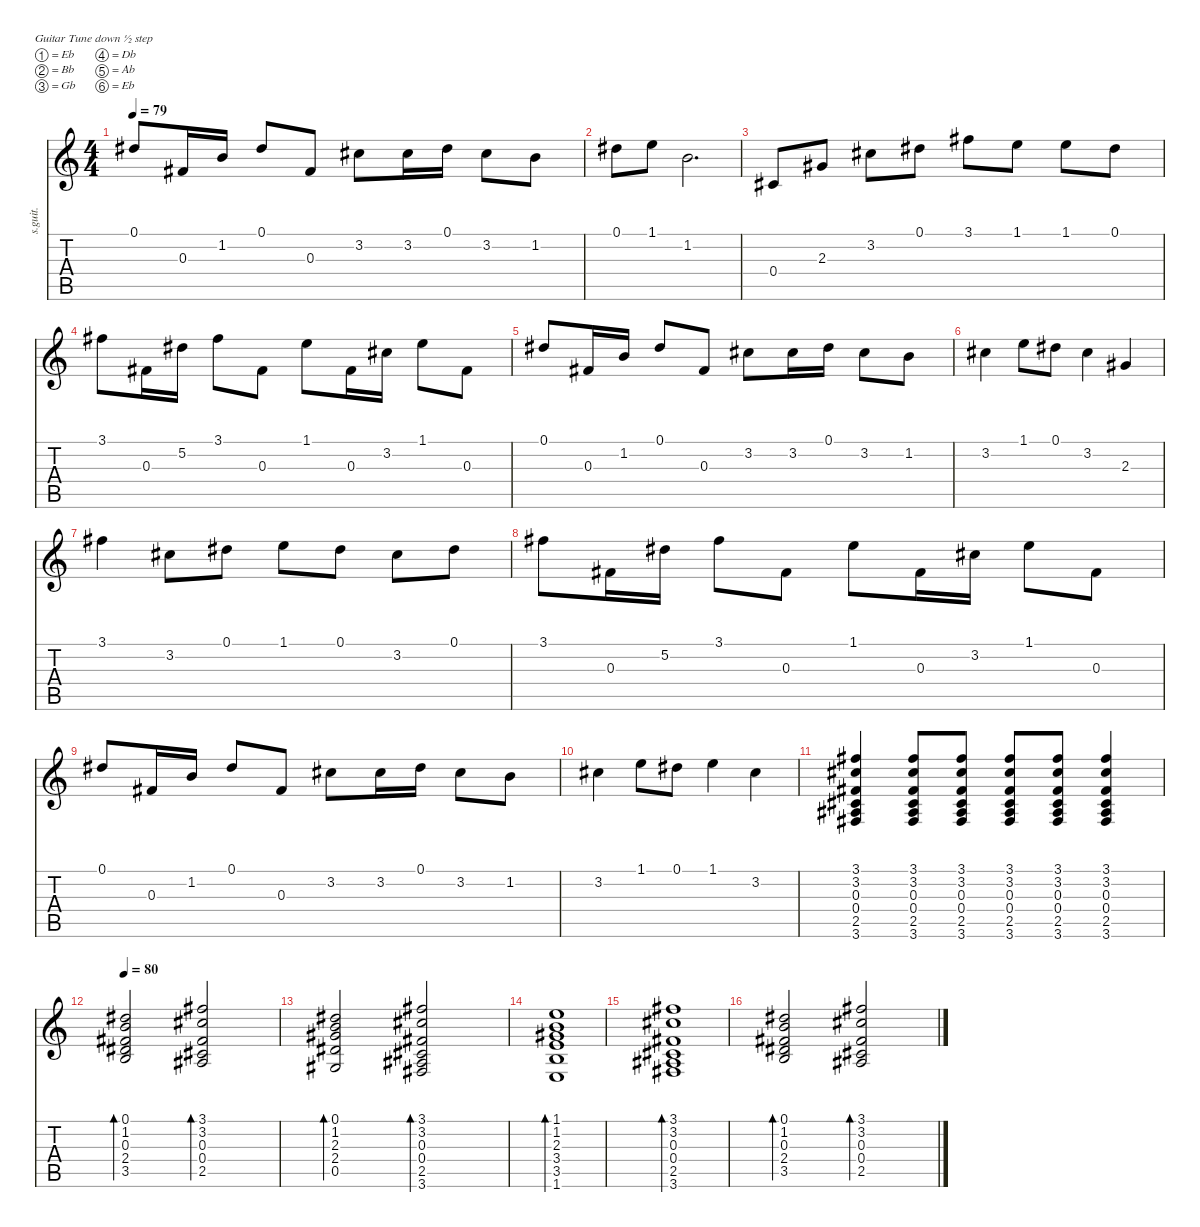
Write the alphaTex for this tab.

\defaultSystemsLayout 4
\hideDynamics
\bracketExtendMode nobrackets
\track ("Slash (Rhythm)" "s.guit.") {instrument electricguitarclean}
\staff {score tabs}
\tuning (Eb4 Bb3 Gb3 Db3 Ab2 Eb2)
\ts (4 4)
\tempo 79
\clef g2
\ks c
0.1{acc #}.8{lyrics (0 "") lyrics (1 "") lyrics (2 "") lyrics (3 "") lyrics (4 "") dy mp} 0.3{acc #}.16{lyrics (0 "") lyrics (1 "") lyrics (2 "") lyrics (3 "") lyrics (4 "")} 1.2.16{lyrics (0 "") lyrics (1 "") lyrics (2 "") lyrics (3 "") lyrics (4 "")} 0.1{acc #}.8{lyrics (0 "") lyrics (1 "") lyrics (2 "") lyrics (3 "") lyrics (4 "")} 0.3{acc #}.8{lyrics (0 "") lyrics (1 "") lyrics (2 "") lyrics (3 "") lyrics (4 "")} 3.2{acc #}.8{lyrics (0 "") lyrics (1 "") lyrics (2 "") lyrics (3 "") lyrics (4 "")} 3.2{acc #}.16{lyrics (0 "") lyrics (1 "") lyrics (2 "") lyrics (3 "") lyrics (4 "")} 0.1{acc #}.16{lyrics (0 "") lyrics (1 "") lyrics (2 "") lyrics (3 "") lyrics (4 "")} 3.2{acc #}.8{lyrics (0 "") lyrics (1 "") lyrics (2 "") lyrics (3 "") lyrics (4 "")} 1.2.8{lyrics (0 "") lyrics (1 "") lyrics (2 "") lyrics (3 "") lyrics (4 "")} |
0.1{acc #}.8{lyrics (0 "") lyrics (1 "") lyrics (2 "") lyrics (3 "") lyrics (4 "")} 1.1.8{lyrics (0 "") lyrics (1 "") lyrics (2 "") lyrics (3 "") lyrics (4 "")} 1.2.2{d lyrics (0 "") lyrics (1 "") lyrics (2 "") lyrics (3 "") lyrics (4 "")} |
0.4{acc #}.8{lyrics (0 "") lyrics (1 "") lyrics (2 "") lyrics (3 "") lyrics (4 "")} 2.3{acc #}.8{lyrics (0 "") lyrics (1 "") lyrics (2 "") lyrics (3 "") lyrics (4 "")} 3.2{acc #}.8{lyrics (0 "") lyrics (1 "") lyrics (2 "") lyrics (3 "") lyrics (4 "")} 0.1{acc #}.8{lyrics (0 "") lyrics (1 "") lyrics (2 "") lyrics (3 "") lyrics (4 "")} 3.1{acc #}.8{lyrics (0 "") lyrics (1 "") lyrics (2 "") lyrics (3 "") lyrics (4 "")} 1.1.8{lyrics (0 "") lyrics (1 "") lyrics (2 "") lyrics (3 "") lyrics (4 "")} 1.1.8{lyrics (0 "") lyrics (1 "") lyrics (2 "") lyrics (3 "") lyrics (4 "")} 0.1{acc #}.8{lyrics (0 "") lyrics (1 "") lyrics (2 "") lyrics (3 "") lyrics (4 "")} |
3.1{acc #}.8{lyrics (0 "") lyrics (1 "") lyrics (2 "") lyrics (3 "") lyrics (4 "")} 0.3{acc #}.16{lyrics (0 "") lyrics (1 "") lyrics (2 "") lyrics (3 "") lyrics (4 "")} 5.2{acc #}.16{lyrics (0 "") lyrics (1 "") lyrics (2 "") lyrics (3 "") lyrics (4 "")} 3.1{acc #}.8{lyrics (0 "") lyrics (1 "") lyrics (2 "") lyrics (3 "") lyrics (4 "")} 0.3{acc #}.8{lyrics (0 "") lyrics (1 "") lyrics (2 "") lyrics (3 "") lyrics (4 "")} 1.1.8{lyrics (0 "") lyrics (1 "") lyrics (2 "") lyrics (3 "") lyrics (4 "")} 0.3{acc #}.16{lyrics (0 "") lyrics (1 "") lyrics (2 "") lyrics (3 "") lyrics (4 "")} 3.2{acc #}.16{lyrics (0 "") lyrics (1 "") lyrics (2 "") lyrics (3 "") lyrics (4 "")} 1.1.8{lyrics (0 "") lyrics (1 "") lyrics (2 "") lyrics (3 "") lyrics (4 "")} 0.3{acc #}.8{lyrics (0 "") lyrics (1 "") lyrics (2 "") lyrics (3 "") lyrics (4 "")} |
0.1{acc #}.8{lyrics (0 "") lyrics (1 "") lyrics (2 "") lyrics (3 "") lyrics (4 "")} 0.3{acc #}.16{lyrics (0 "") lyrics (1 "") lyrics (2 "") lyrics (3 "") lyrics (4 "")} 1.2.16{lyrics (0 "") lyrics (1 "") lyrics (2 "") lyrics (3 "") lyrics (4 "")} 0.1{acc #}.8{lyrics (0 "") lyrics (1 "") lyrics (2 "") lyrics (3 "") lyrics (4 "")} 0.3{acc #}.8{lyrics (0 "") lyrics (1 "") lyrics (2 "") lyrics (3 "") lyrics (4 "")} 3.2{acc #}.8{lyrics (0 "") lyrics (1 "") lyrics (2 "") lyrics (3 "") lyrics (4 "")} 3.2{acc #}.16{lyrics (0 "") lyrics (1 "") lyrics (2 "") lyrics (3 "") lyrics (4 "")} 0.1{acc #}.16{lyrics (0 "") lyrics (1 "") lyrics (2 "") lyrics (3 "") lyrics (4 "")} 3.2{acc #}.8{lyrics (0 "") lyrics (1 "") lyrics (2 "") lyrics (3 "") lyrics (4 "")} 1.2.8{lyrics (0 "") lyrics (1 "") lyrics (2 "") lyrics (3 "") lyrics (4 "")} |
3.2{acc #}.4{lyrics (0 "") lyrics (1 "") lyrics (2 "") lyrics (3 "") lyrics (4 "")} 1.1.8{lyrics (0 "") lyrics (1 "") lyrics (2 "") lyrics (3 "") lyrics (4 "")} 0.1{acc #}.8{lyrics (0 "") lyrics (1 "") lyrics (2 "") lyrics (3 "") lyrics (4 "")} 3.2{acc #}.4{lyrics (0 "") lyrics (1 "") lyrics (2 "") lyrics (3 "") lyrics (4 "")} 2.3{acc #}.4{lyrics (0 "") lyrics (1 "") lyrics (2 "") lyrics (3 "") lyrics (4 "")} |
3.1{acc #}.4{lyrics (0 "") lyrics (1 "") lyrics (2 "") lyrics (3 "") lyrics (4 "")} 3.2{acc #}.8{lyrics (0 "") lyrics (1 "") lyrics (2 "") lyrics (3 "") lyrics (4 "")} 0.1{acc #}.8{lyrics (0 "") lyrics (1 "") lyrics (2 "") lyrics (3 "") lyrics (4 "")} 1.1.8{lyrics (0 "") lyrics (1 "") lyrics (2 "") lyrics (3 "") lyrics (4 "")} 0.1{acc #}.8{lyrics (0 "") lyrics (1 "") lyrics (2 "") lyrics (3 "") lyrics (4 "")} 3.2{acc #}.8{lyrics (0 "") lyrics (1 "") lyrics (2 "") lyrics (3 "") lyrics (4 "")} 0.1{acc #}.8{lyrics (0 "") lyrics (1 "") lyrics (2 "") lyrics (3 "") lyrics (4 "")} |
3.1{acc #}.8{lyrics (0 "") lyrics (1 "") lyrics (2 "") lyrics (3 "") lyrics (4 "")} 0.3{acc #}.16{lyrics (0 "") lyrics (1 "") lyrics (2 "") lyrics (3 "") lyrics (4 "")} 5.2{acc #}.16{lyrics (0 "") lyrics (1 "") lyrics (2 "") lyrics (3 "") lyrics (4 "")} 3.1{acc #}.8{lyrics (0 "") lyrics (1 "") lyrics (2 "") lyrics (3 "") lyrics (4 "")} 0.3{acc #}.8{lyrics (0 "") lyrics (1 "") lyrics (2 "") lyrics (3 "") lyrics (4 "")} 1.1.8{lyrics (0 "") lyrics (1 "") lyrics (2 "") lyrics (3 "") lyrics (4 "")} 0.3{acc #}.16{lyrics (0 "") lyrics (1 "") lyrics (2 "") lyrics (3 "") lyrics (4 "")} 3.2{acc #}.16{lyrics (0 "") lyrics (1 "") lyrics (2 "") lyrics (3 "") lyrics (4 "")} 1.1.8{lyrics (0 "") lyrics (1 "") lyrics (2 "") lyrics (3 "") lyrics (4 "")} 0.3{acc #}.8{lyrics (0 "") lyrics (1 "") lyrics (2 "") lyrics (3 "") lyrics (4 "")} |
0.1{acc #}.8{lyrics (0 "") lyrics (1 "") lyrics (2 "") lyrics (3 "") lyrics (4 "")} 0.3{acc #}.16{lyrics (0 "") lyrics (1 "") lyrics (2 "") lyrics (3 "") lyrics (4 "")} 1.2.16{lyrics (0 "") lyrics (1 "") lyrics (2 "") lyrics (3 "") lyrics (4 "")} 0.1{acc #}.8{lyrics (0 "") lyrics (1 "") lyrics (2 "") lyrics (3 "") lyrics (4 "")} 0.3{acc #}.8{lyrics (0 "") lyrics (1 "") lyrics (2 "") lyrics (3 "") lyrics (4 "")} 3.2{acc #}.8{lyrics (0 "") lyrics (1 "") lyrics (2 "") lyrics (3 "") lyrics (4 "")} 3.2{acc #}.16{lyrics (0 "") lyrics (1 "") lyrics (2 "") lyrics (3 "") lyrics (4 "")} 0.1{acc #}.16{lyrics (0 "") lyrics (1 "") lyrics (2 "") lyrics (3 "") lyrics (4 "")} 3.2{acc #}.8{lyrics (0 "") lyrics (1 "") lyrics (2 "") lyrics (3 "") lyrics (4 "")} 1.2.8{lyrics (0 "") lyrics (1 "") lyrics (2 "") lyrics (3 "") lyrics (4 "")} |
3.2{acc #}.4{lyrics (0 "") lyrics (1 "") lyrics (2 "") lyrics (3 "") lyrics (4 "")} 1.1.8{lyrics (0 "") lyrics (1 "") lyrics (2 "") lyrics (3 "") lyrics (4 "")} 0.1{acc #}.8{lyrics (0 "") lyrics (1 "") lyrics (2 "") lyrics (3 "") lyrics (4 "")} 1.1.4{lyrics (0 "") lyrics (1 "") lyrics (2 "") lyrics (3 "") lyrics (4 "")} 3.2{acc #}.4{lyrics (0 "") lyrics (1 "") lyrics (2 "") lyrics (3 "") lyrics (4 "")} |
(3.1{acc #} 3.2{acc #} 0.3{acc #} 0.4{acc #} 2.5{acc #} 3.6{acc #}).4{lyrics (0 "") lyrics (1 "") lyrics (2 "") lyrics (3 "") lyrics (4 "")} (3.1{acc #} 3.2{acc #} 0.3{acc #} 0.4{acc #} 2.5{acc #} 3.6{acc #}).8{lyrics (0 "") lyrics (1 "") lyrics (2 "") lyrics (3 "") lyrics (4 "")} (3.1{acc #} 3.2{acc #} 0.3{acc #} 0.4{acc #} 2.5{acc #} 3.6{acc #}).8{lyrics (0 "") lyrics (1 "") lyrics (2 "") lyrics (3 "") lyrics (4 "")} (3.1{acc #} 3.2{acc #} 0.3{acc #} 0.4{acc #} 2.5{acc #} 3.6{acc #}).8{lyrics (0 "") lyrics (1 "") lyrics (2 "") lyrics (3 "") lyrics (4 "")} (3.1{acc #} 3.2{acc #} 0.3{acc #} 0.4{acc #} 2.5{acc #} 3.6{acc #}).8{lyrics (0 "") lyrics (1 "") lyrics (2 "") lyrics (3 "") lyrics (4 "")} (3.1{acc #} 3.2{acc #} 0.3{acc #} 0.4{acc #} 2.5{acc #} 3.6{acc #}).4{lyrics (0 "") lyrics (1 "") lyrics (2 "") lyrics (3 "") lyrics (4 "")} |
\tempo 80
(0.1{acc #} 1.2 0.3{acc #} 2.4{acc #} 3.5).2{bd 30 lyrics (0 "") lyrics (1 "") lyrics (2 "") lyrics (3 "") lyrics (4 "") dy mf} (3.1{acc #} 3.2{acc #} 0.3{acc #} 0.4{acc #} 2.5{acc #}).2{bd 30 lyrics (0 "") lyrics (1 "") lyrics (2 "") lyrics (3 "") lyrics (4 "")} |
(0.1{acc #} 1.2 2.3{acc #} 2.4{acc #} 0.5{acc #}).2{bd 30 lyrics (0 "") lyrics (1 "") lyrics (2 "") lyrics (3 "") lyrics (4 "")} (3.1{acc #} 3.2{acc #} 0.3{acc #} 0.4{acc #} 2.5{acc #} 3.6{acc #}).2{bd 30 lyrics (0 "") lyrics (1 "") lyrics (2 "") lyrics (3 "") lyrics (4 "")} |
(1.1 1.2 2.3{acc #} 3.4 3.5 1.6).1{bd 30 lyrics (0 "") lyrics (1 "") lyrics (2 "") lyrics (3 "") lyrics (4 "")} |
(3.1{acc #} 3.2{acc #} 0.3{acc #} 0.4{acc #} 2.5{acc #} 3.6{acc #}).1{bd 30 lyrics (0 "") lyrics (1 "") lyrics (2 "") lyrics (3 "") lyrics (4 "")} |
(0.1{acc #} 1.2 0.3{acc #} 2.4{acc #} 3.5).2{bd 30 lyrics (0 "") lyrics (1 "") lyrics (2 "") lyrics (3 "") lyrics (4 "")} (3.1{acc #} 3.2{acc #} 0.3{acc #} 0.4{acc #} 2.5{acc #}).2{bd 30 lyrics (0 "") lyrics (1 "") lyrics (2 "") lyrics (3 "") lyrics (4 "")}
